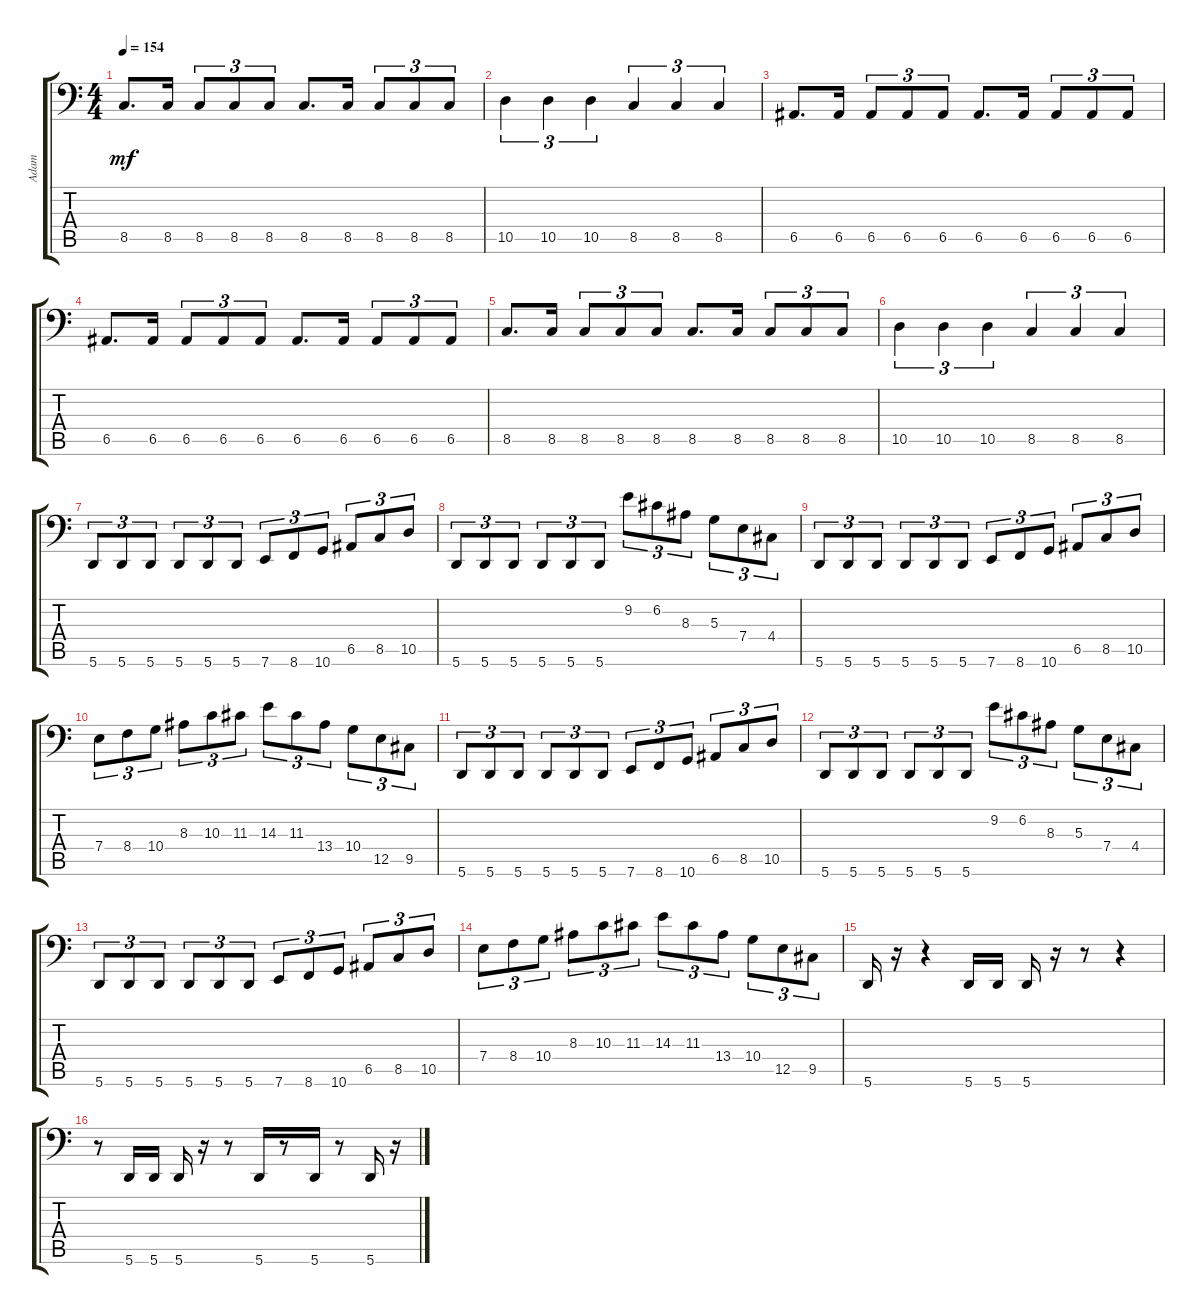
\track ("Adam" "Adam") {instrument electricbassfinger}
\staff {score tabs}
\tuning (B2 G2 D2 A1 E1 A0) {hide}
\ts (4 4)
\tempo 154
\clef f4
\ks c
8.5.8{d dy mf} 8.5.16 8.5.8{tu (3 2)} 8.5.8{tu (3 2)} 8.5.8{tu (3 2)} 8.5.8{d} 8.5.16 8.5.8{tu (3 2)} 8.5.8{tu (3 2)} 8.5.8{tu (3 2)} |
10.5.4{tu (3 2)} 10.5.4{tu (3 2)} 10.5.4{tu (3 2)} 8.5.4{tu (3 2)} 8.5.4{tu (3 2)} 8.5.4{tu (3 2)} |
6.5.8{d} 6.5.16 6.5.8{tu (3 2)} 6.5.8{tu (3 2)} 6.5.8{tu (3 2)} 6.5.8{d} 6.5.16 6.5.8{tu (3 2)} 6.5.8{tu (3 2)} 6.5.8{tu (3 2)} |
6.5.8{d} 6.5.16 6.5.8{tu (3 2)} 6.5.8{tu (3 2)} 6.5.8{tu (3 2)} 6.5.8{d} 6.5.16 6.5.8{tu (3 2)} 6.5.8{tu (3 2)} 6.5.8{tu (3 2)} |
8.5.8{d} 8.5.16 8.5.8{tu (3 2)} 8.5.8{tu (3 2)} 8.5.8{tu (3 2)} 8.5.8{d} 8.5.16 8.5.8{tu (3 2)} 8.5.8{tu (3 2)} 8.5.8{tu (3 2)} |
10.5.4{tu (3 2)} 10.5.4{tu (3 2)} 10.5.4{tu (3 2)} 8.5.4{tu (3 2)} 8.5.4{tu (3 2)} 8.5.4{tu (3 2)} |
5.6.8{tu (3 2)} 5.6.8{tu (3 2)} 5.6.8{tu (3 2)} 5.6.8{tu (3 2)} 5.6.8{tu (3 2)} 5.6.8{tu (3 2)} 7.6.8{tu (3 2)} 8.6.8{tu (3 2)} 10.6.8{tu (3 2)} 6.5.8{tu (3 2)} 8.5.8{tu (3 2)} 10.5.8{tu (3 2)} |
5.6.8{tu (3 2)} 5.6.8{tu (3 2)} 5.6.8{tu (3 2)} 5.6.8{tu (3 2)} 5.6.8{tu (3 2)} 5.6.8{tu (3 2)} 9.2.8{tu (3 2)} 6.2.8{tu (3 2)} 8.3.8{tu (3 2)} 5.3.8{tu (3 2)} 7.4.8{tu (3 2)} 4.4.8{tu (3 2)} |
5.6.8{tu (3 2)} 5.6.8{tu (3 2)} 5.6.8{tu (3 2)} 5.6.8{tu (3 2)} 5.6.8{tu (3 2)} 5.6.8{tu (3 2)} 7.6.8{tu (3 2)} 8.6.8{tu (3 2)} 10.6.8{tu (3 2)} 6.5.8{tu (3 2)} 8.5.8{tu (3 2)} 10.5.8{tu (3 2)} |
7.4.8{tu (3 2)} 8.4.8{tu (3 2)} 10.4.8{tu (3 2)} 8.3.8{tu (3 2)} 10.3.8{tu (3 2)} 11.3.8{tu (3 2)} 14.3.8{tu (3 2)} 11.3.8{tu (3 2)} 13.4.8{tu (3 2)} 10.4.8{tu (3 2)} 12.5.8{tu (3 2)} 9.5.8{tu (3 2)} |
5.6.8{tu (3 2)} 5.6.8{tu (3 2)} 5.6.8{tu (3 2)} 5.6.8{tu (3 2)} 5.6.8{tu (3 2)} 5.6.8{tu (3 2)} 7.6.8{tu (3 2)} 8.6.8{tu (3 2)} 10.6.8{tu (3 2)} 6.5.8{tu (3 2)} 8.5.8{tu (3 2)} 10.5.8{tu (3 2)} |
5.6.8{tu (3 2)} 5.6.8{tu (3 2)} 5.6.8{tu (3 2)} 5.6.8{tu (3 2)} 5.6.8{tu (3 2)} 5.6.8{tu (3 2)} 9.2.8{tu (3 2)} 6.2.8{tu (3 2)} 8.3.8{tu (3 2)} 5.3.8{tu (3 2)} 7.4.8{tu (3 2)} 4.4.8{tu (3 2)} |
5.6.8{tu (3 2)} 5.6.8{tu (3 2)} 5.6.8{tu (3 2)} 5.6.8{tu (3 2)} 5.6.8{tu (3 2)} 5.6.8{tu (3 2)} 7.6.8{tu (3 2)} 8.6.8{tu (3 2)} 10.6.8{tu (3 2)} 6.5.8{tu (3 2)} 8.5.8{tu (3 2)} 10.5.8{tu (3 2)} |
7.4.8{tu (3 2)} 8.4.8{tu (3 2)} 10.4.8{tu (3 2)} 8.3.8{tu (3 2)} 10.3.8{tu (3 2)} 11.3.8{tu (3 2)} 14.3.8{tu (3 2)} 11.3.8{tu (3 2)} 13.4.8{tu (3 2)} 10.4.8{tu (3 2)} 12.5.8{tu (3 2)} 9.5.8{tu (3 2)} |
5.6.16 r.16 r.4 5.6.16 5.6.16 5.6.16 r.16 r.8 r.4 |
r.8 5.6.16 5.6.16 5.6.16 r.16 r.8 5.6.16 r.8 5.6.16 r.8 5.6.16 r.16
